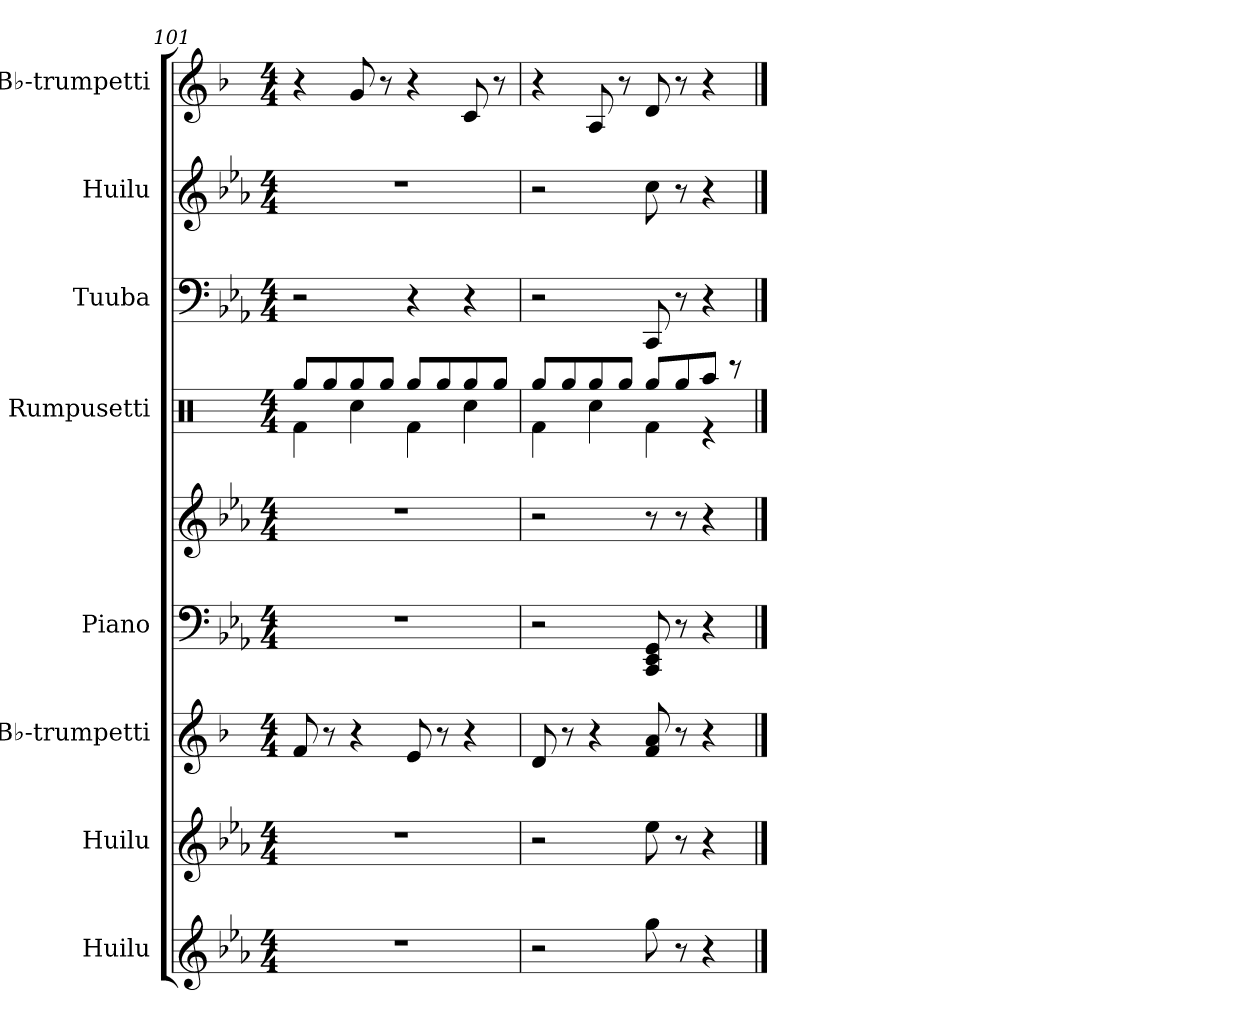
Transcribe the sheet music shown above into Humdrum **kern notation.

**kern	**kern	**kern	**kern	**kern	**kern	**kern	**kern	**kern
*part8	*part7	*part6	*part5	*part5	*part4	*part3	*part2	*part1
*staff9	*staff8	*staff7	*staff6	*staff5	*staff4	*staff3	*staff2	*staff1
*I"Huilu	*I"Huilu	*I"B♭-trumpetti	*I"Piano	*	*I"Rumpusetti	*I"Tuuba	*I"Huilu	*I"B♭-trumpetti
*	*	*I'B♭ Tpt.	*I'Pno.	*	*	*I'Tba.	*	*I'B♭ Tpt.
*clefG2	*clefG2	*clefG2	*clefF4	*clefG2	*clefX	*clefF4	*clefG2	*clefG2
*	*	*ITrd1c2	*	*	*	*	*	*ITrd1c2
*k[b-e-a-]	*k[b-e-a-]	*k[b-e-a-]	*k[b-e-a-]	*k[b-e-a-]	*k[]	*k[b-e-a-]	*k[b-e-a-]	*k[b-e-a-]
*M4/4	*M4/4	*M4/4	*M4/4	*M4/4	*M4/4	*M4/4	*M4/4	*M4/4
=101	=101	=101	=101	=101	=101	=101	=101	=101
*	*	*	*	*	*^	*	*	*
1r	1r	8e-/	1r	1r	8Rgg/L	4Rf\	2r	1r	4r
.	.	8r	.	.	8Rgg/	.	.	.	.
.	.	4r	.	.	8Rgg/	4Rcc\	.	.	8f/
.	.	.	.	.	8Rgg/J	.	.	.	8r
.	.	8d/	.	.	8Rgg/L	4Rf\	4r	.	4r
.	.	8r	.	.	8Rgg/	.	.	.	.
.	.	4r	.	.	8Rgg/	4Rcc\	4r	.	8B-/
.	.	.	.	.	8Rgg/J	.	.	.	8r
!!LO:PB:g=z
=102	=102	=102	=102	=102	=102	=102	=102	=102	=102
2r	2r	8c/	2r	2r	8Rgg/L	4Rf\	2r	2r	4r
.	.	8r	.	.	8Rgg/	.	.	.	.
.	.	4r	.	.	8Rgg/	4Rcc\	.	.	8G/
.	.	.	.	.	8Rgg/J	.	.	.	8r
8gg\	8ee-\	8e-/ 8g/	8CC/ 8EE-/ 8GG/	8r	8Rgg/L	4Rf\	8CC/	8cc\	8c/
8r	8r	8r	8r	8r	8Rgg/	.	8r	8r	8r
4r	4r	4r	4r	4r	8Raa/J	4r	4r	4r	4r
.	.	.	.	.	8r	.	.	.	.
*	*	*	*	*	*v	*v	*	*	*
==	==	==	==	==	==	==	==	==
*-	*-	*-	*-	*-	*-	*-	*-	*-
